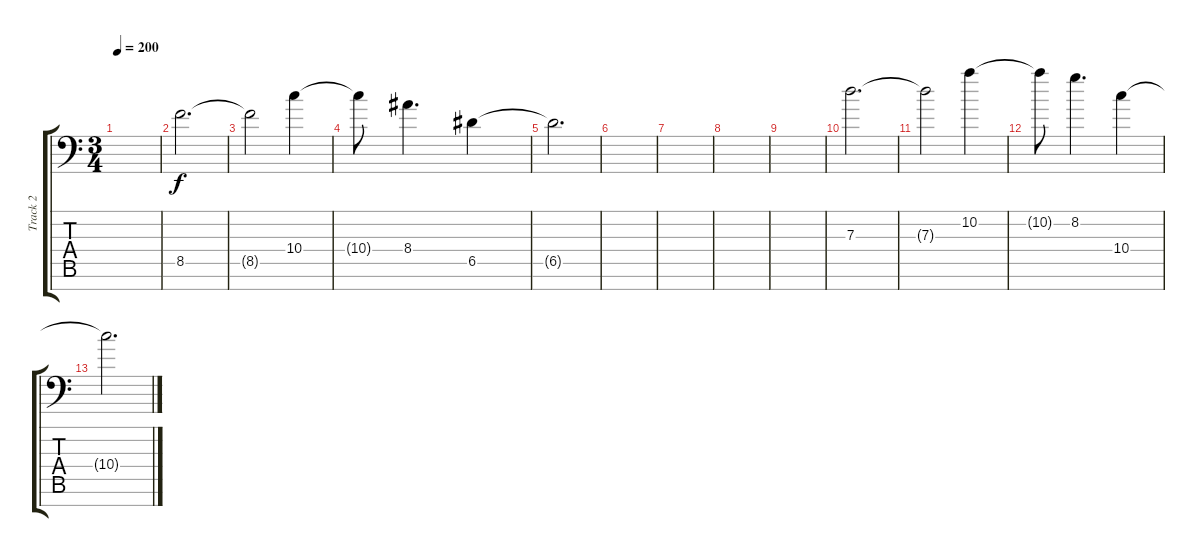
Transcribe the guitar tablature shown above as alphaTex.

\track ("Track 2" "Track 2") {instrument distortionguitar}
\staff {score tabs}
\tuning (E4 B3 G3 D3 A2 E2 A1) {hide}
\ts (3 4)
\tempo 200
\clef f4
\ks c
|
8.5.2{d} |
8.5{t}.2 10.4.4 |
10.4{t}.8 8.4.4{d} 6.5.4 |
6.5{t}.2{d} |
|
|
|
|
7.3.2{d} |
7.3{t}.2 10.2.4 |
10.2{t}.8 8.2.4{d} 10.4.4 |
10.4{t}.2{d}
